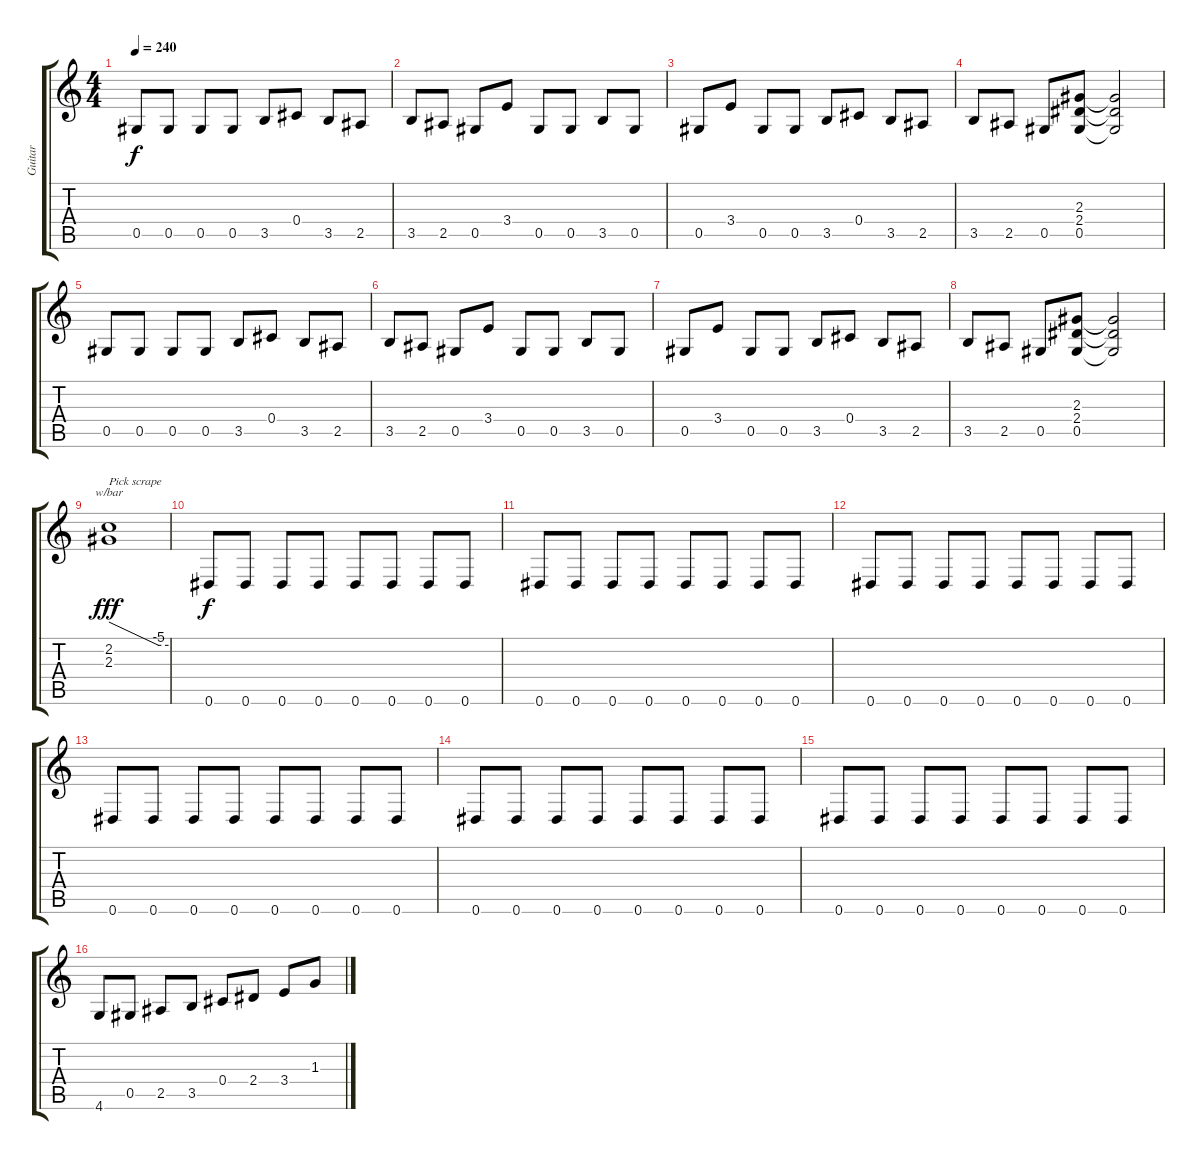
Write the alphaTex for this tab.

\track ("Guitar" "Guitar") {instrument distortionguitar}
\staff {score tabs}
\tuning (Eb4 Bb3 Gb3 Db3 Ab2 Eb2) {hide}
\ts (4 4)
\tempo 240
\clef g2
\ks c
0.5.8{dy f} 0.5.8 0.5.8 0.5.8 3.5.8 0.4.8 3.5.8 2.5.8 |
3.5.8 2.5.8 0.5.8 3.4.8 0.5.8 0.5.8 3.5.8 0.5.8 |
0.5.8 3.4.8 0.5.8 0.5.8 3.5.8 0.4.8 3.5.8 2.5.8 |
3.5.8 2.5.8 0.5.8 (2.3 2.4 0.5).8 (2.3{t} 2.4{t} 0.5{t}).2 |
0.5.8 0.5.8 0.5.8 0.5.8 3.5.8 0.4.8 3.5.8 2.5.8 |
3.5.8 2.5.8 0.5.8 3.4.8 0.5.8 0.5.8 3.5.8 0.5.8 |
0.5.8 3.4.8 0.5.8 0.5.8 3.5.8 0.4.8 3.5.8 2.5.8 |
3.5.8 2.5.8 0.5.8 (2.3 2.4 0.5).8 (2.3{t} 2.4{t} 0.5{t}).2 |
(2.2 2.3).1{tbe (custom default 0 0 50 -20 60 -20) txt "Pick scrape" dy fff instrument electricguitarmuted} |
0.6.8{dy f instrument distortionguitar} 0.6.8 0.6.8 0.6.8 0.6.8 0.6.8 0.6.8 0.6.8 |
0.6.8 0.6.8 0.6.8 0.6.8 0.6.8 0.6.8 0.6.8 0.6.8 |
0.6.8 0.6.8 0.6.8 0.6.8 0.6.8 0.6.8 0.6.8 0.6.8 |
0.6.8 0.6.8 0.6.8 0.6.8 0.6.8 0.6.8 0.6.8 0.6.8 |
0.6.8 0.6.8 0.6.8 0.6.8 0.6.8 0.6.8 0.6.8 0.6.8 |
0.6.8 0.6.8 0.6.8 0.6.8 0.6.8 0.6.8 0.6.8 0.6.8 |
4.6.8 0.5.8 2.5.8 3.5.8 0.4.8 2.4.8 3.4.8 1.3.8
